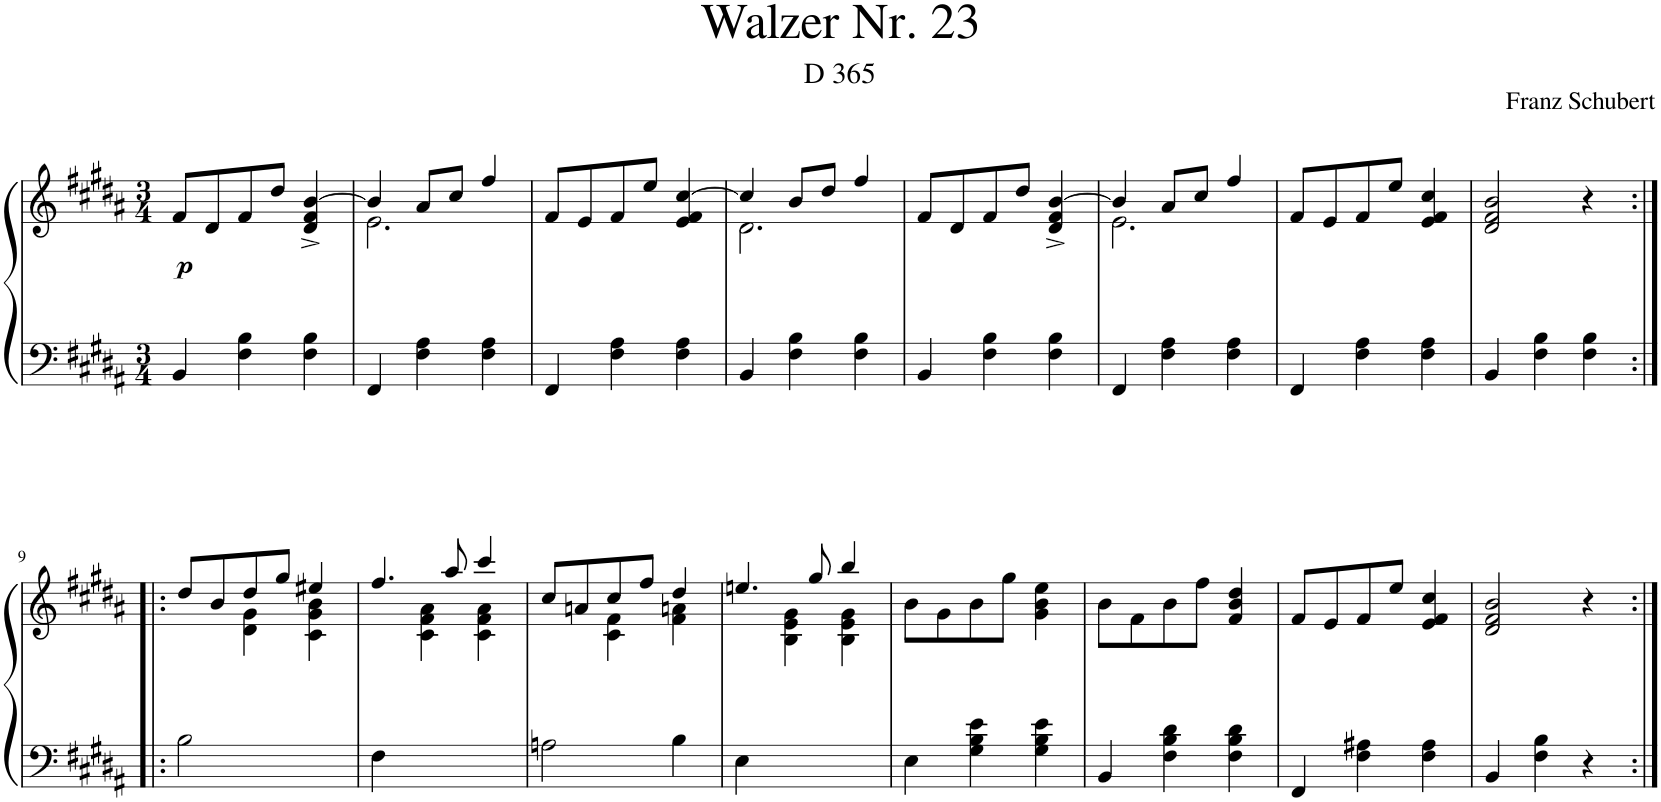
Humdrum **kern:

**kern	**kern	**dynam
*part1	*part1	*part1
*staff2	*staff1	*staff1/2
*I"Piano	*	*
*I'Pno.	*	*
*clefF4	*clefG2	*
*k[f#c#g#d#a#]	*k[f#c#g#d#a#]	*
*M3/4	*M3/4	*
=1	=1	=1
!	!	!LO:DY:b
4BB/	8f#/L	p
.	8d#/	.
4F#\ 4B\	8f#/	.
.	8dd#/J	.
4F#\ 4B\	4d#/^ 4f#/^ [4b/^	.
=2	=2	=2
*	*^	*
4FF#/	4b/]	2.e\	.
4F#\ 4A#\	8a#/L	.	.
.	8cc#/J	.	.
4F#\ 4A#\	4ff#/	.	.
*	*v	*v	*
=3	=3	=3
4FF#/	8f#/L	.
.	8e/	.
4F#\ 4A#\	8f#/	.
.	8ee/J	.
4F#\ 4A#\	4e/ 4f#/ [4cc#/	.
=4	=4	=4
*	*^	*
4BB/	4cc#/]	2.d#\	.
4F#\ 4B\	8b/L	.	.
.	8dd#/J	.	.
4F#\ 4B\	4ff#/	.	.
*	*v	*v	*
=5	=5	=5
4BB/	8f#/L	.
.	8d#/	.
4F#\ 4B\	8f#/	.
.	8dd#/J	.
4F#\ 4B\	4d#/^ 4f#/^ [4b/^	.
=6	=6	=6
*	*^	*
4FF#/	4b/]	2.e\	.
4F#\ 4A#\	8a#/L	.	.
.	8cc#/J	.	.
4F#\ 4A#\	4ff#/	.	.
*	*v	*v	*
=7	=7	=7
4FF#/	8f#/L	.
.	8e/	.
4F#\ 4A#\	8f#/	.
.	8ee/J	.
4F#\ 4A#\	4e/ 4f#/ 4cc#/	.
=8	=8	=8
4BB/	2d#/ 2f#/ 2b/	.
4F#\ 4B\	.	.
4F#\ 4B\	4r	.
!!LO:LB:g=z
=9:|!|:	=9:|!|:	=9:|!|:
*	*^	*
*	*	*^	*
2B\	8dd#/L	4ryy	2ryy	.
.	8b/	.	.	.
.	8dd#/	4d#\ 4g#\	.	.
.	8gg#/J	.	.	.
4ryy	4ee#X/	4ryy	4c#\ 4g#\ 4b\	.
*	*	*v	*v	*
=10	=10	=10	=10
4F#\	4.ff#/	4ryy	.
2ryy	.	4c#\ 4f#\ 4a#\	.
.	8aa#/	.	.
.	4ccc#/	4c#\ 4f#\ 4a#\	.
=11	=11	=11	=11
2An\	8cc#/L	4ryy	.
.	8an/	.	.
.	8cc#/	4c#\ 4f#\	.
.	8ff#/J	.	.
4B\	4dd#/	4f#\ 4an\	.
=12	=12	=12	=12
4E\	4.een/	4ryy	.
2ryy	.	4B\ 4e\ 4g#\	.
.	8gg#/	.	.
.	4bb/	4B\ 4e\ 4g#\	.
*	*v	*v	*
=13	=13	=13
4E\	8b\L	.
.	8g#\	.
4G#\ 4B\ 4e\	8b\	.
.	8gg#\J	.
4G#\ 4B\ 4e\	4g#\ 4b\ 4ee\	.
=14	=14	=14
4BB/	8b\L	.
.	8f#\	.
4F#\ 4B\ 4d#\	8b\	.
.	8ff#\J	.
4F#\ 4B\ 4d#\	4f#/ 4b/ 4dd#/	.
=15	=15	=15
4FF#/	8f#/L	.
.	8e/	.
4F#\ 4A#X\	8f#/	.
.	8ee/J	.
4F#\ 4A#\	4e/ 4f#/ 4cc#/	.
=16	=16	=16
4BB/	2d#/ 2f#/ 2b/	.
4F#\ 4B\	.	.
4r	4r	.
=:|!	=:|!	=:|!
*-	*-	*-
